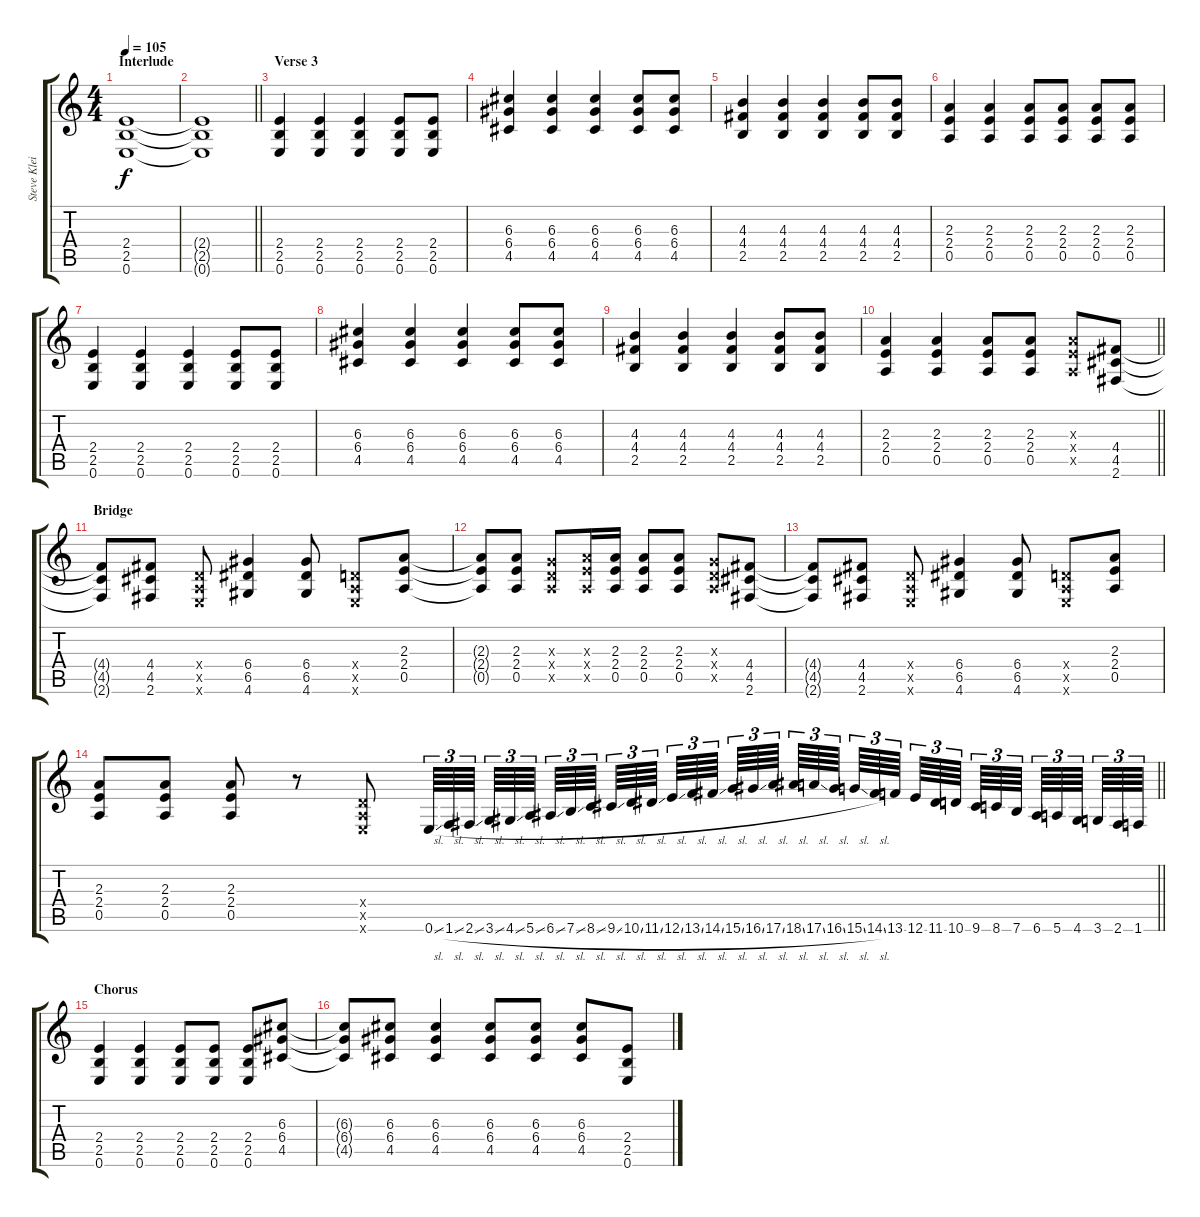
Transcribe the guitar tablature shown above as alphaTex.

\track ("Steve Klein" "Steve Klei") {instrument overdrivenguitar}
\staff {score tabs}
\tuning (E4 B3 G3 D3 A2 E2) {hide}
\ts (4 4)
\section ("" "Interlude")
\tempo 105
\clef g2
\ks c
(2.4 2.5 0.6).1{dy f} |
\barLineRight lightlight
(2.4{t} 2.5{t} 0.6{t}).1 |
\section ("" "Verse 3")
(2.4 2.5 0.6).4 (2.4 2.5 0.6).4 (2.4 2.5 0.6).4 (2.4 2.5 0.6).8 (2.4 2.5 0.6).8 |
(6.3 6.4 4.5).4 (6.3 6.4 4.5).4 (6.3 6.4 4.5).4 (6.3 6.4 4.5).8 (6.3 6.4 4.5).8 |
(4.3 4.4 2.5).4 (4.3 4.4 2.5).4 (4.3 4.4 2.5).4 (4.3 4.4 2.5).8 (4.3 4.4 2.5).8 |
(2.3 2.4 0.5).4 (2.3 2.4 0.5).4 (2.3 2.4 0.5).8 (2.3 2.4 0.5).8 (2.3 2.4 0.5).8 (2.3 2.4 0.5).8 |
(2.4 2.5 0.6).4 (2.4 2.5 0.6).4 (2.4 2.5 0.6).4 (2.4 2.5 0.6).8 (2.4 2.5 0.6).8 |
(6.3 6.4 4.5).4 (6.3 6.4 4.5).4 (6.3 6.4 4.5).4 (6.3 6.4 4.5).8 (6.3 6.4 4.5).8 |
(4.3 4.4 2.5).4 (4.3 4.4 2.5).4 (4.3 4.4 2.5).4 (4.3 4.4 2.5).8 (4.3 4.4 2.5).8 |
\barLineRight lightlight
(2.3 2.4 0.5).4 (2.3 2.4 0.5).4 (2.3 2.4 0.5).8 (2.3 2.4 0.5).8 (2.3{x} 2.4{x} 0.5{x}).8 (4.4 4.5 2.6).8 |
\section ("" "Bridge")
(4.4{t} 4.5{t} 2.6{t}).8 (4.4 4.5 2.6).8 (0.4{x} 0.5{x} 0.6{x}).8 (6.4 6.5 4.6).4 (6.4 6.5 4.6).8 (0.4{x} 0.5{x} 0.6{x}).8 (2.3 2.4 0.5).8 |
(2.3{t} 2.4{t} 0.5{t}).8 (2.3 2.4 0.5).8 (0.3{x} 0.4{x} 0.5{x}).8 (2.3{x} 2.4{x} 0.5{x}).16 (2.3 2.4 0.5).16 (2.3 2.4 0.5).8 (2.3 2.4 0.5).8 (0.3{x} 0.4{x} 0.5{x}).8 (4.4 4.5 2.6).8 |
(4.4{t} 4.5{t} 2.6{t}).8 (4.4 4.5 2.6).8 (0.4{x} 0.5{x} 0.6{x}).8 (6.4 6.5 4.6).4 (6.4 6.5 4.6).8 (0.4{x} 0.5{x} 0.6{x}).8 (2.3 2.4 0.5).8 |
\barLineRight lightlight
(2.3 2.4 0.5).8 (2.3 2.4 0.5).8 (2.3 2.4 0.5).8 r.8 (0.4{x} 0.5{x} 0.6{x}).8{volume 10 balance 14} 0.6{sl}.64{tu (3 2)} 1.6{sl}.64{tu (3 2)} 2.6{sl}.64{tu (3 2) beam splitsecondary} 3.6{sl}.64{tu (3 2)} 4.6{sl}.64{tu (3 2)} 5.6{sl}.64{tu (3 2) beam splitsecondary} 6.6{sl}.64{tu (3 2)} 7.6{sl}.64{tu (3 2)} 8.6{sl}.64{tu (3 2) beam splitsecondary} 9.6{sl}.64{tu (3 2)} 10.6{sl}.64{tu (3 2)} 11.6{sl}.64{tu (3 2)} 12.6{sl}.64{tu (3 2)} 13.6{sl}.64{tu (3 2)} 14.6{sl}.64{tu (3 2) beam splitsecondary} 15.6{sl}.64{tu (3 2)} 16.6{sl}.64{tu (3 2)} 17.6{sl}.64{tu (3 2) beam splitsecondary} 18.6{sl}.64{tu (3 2)} 17.6{sl}.64{tu (3 2)} 16.6{sl}.64{tu (3 2) beam splitsecondary} 15.6{sl}.64{tu (3 2)} 14.6{sl}.64{tu (3 2)} 13.6.64{tu (3 2) beam splitsecondary} 12.6.64{tu (3 2)} 11.6.64{tu (3 2)} 10.6.64{tu (3 2) beam splitsecondary} 9.6.64{tu (3 2)} 8.6.64{tu (3 2)} 7.6.64{tu (3 2) beam splitsecondary} 6.6.64{tu (3 2)} 5.6.64{tu (3 2)} 4.6.64{tu (3 2) beam splitsecondary} 3.6.64{tu (3 2)} 2.6.64{tu (3 2)} 1.6.64{tu (3 2)} |
\section ("" "Chorus")
(2.4 2.5 0.6).4{volume 13 balance 12} (2.4 2.5 0.6).4 (2.4 2.5 0.6).8 (2.4 2.5 0.6).8 (2.4 2.5 0.6).8 (6.3 6.4 4.5).8 |
(6.3{t} 6.4{t} 4.5{t}).8 (6.3 6.4 4.5).8 (6.3 6.4 4.5).4 (6.3 6.4 4.5).8 (6.3 6.4 4.5).8 (6.3 6.4 4.5).8 (2.4 2.5 0.6).8
